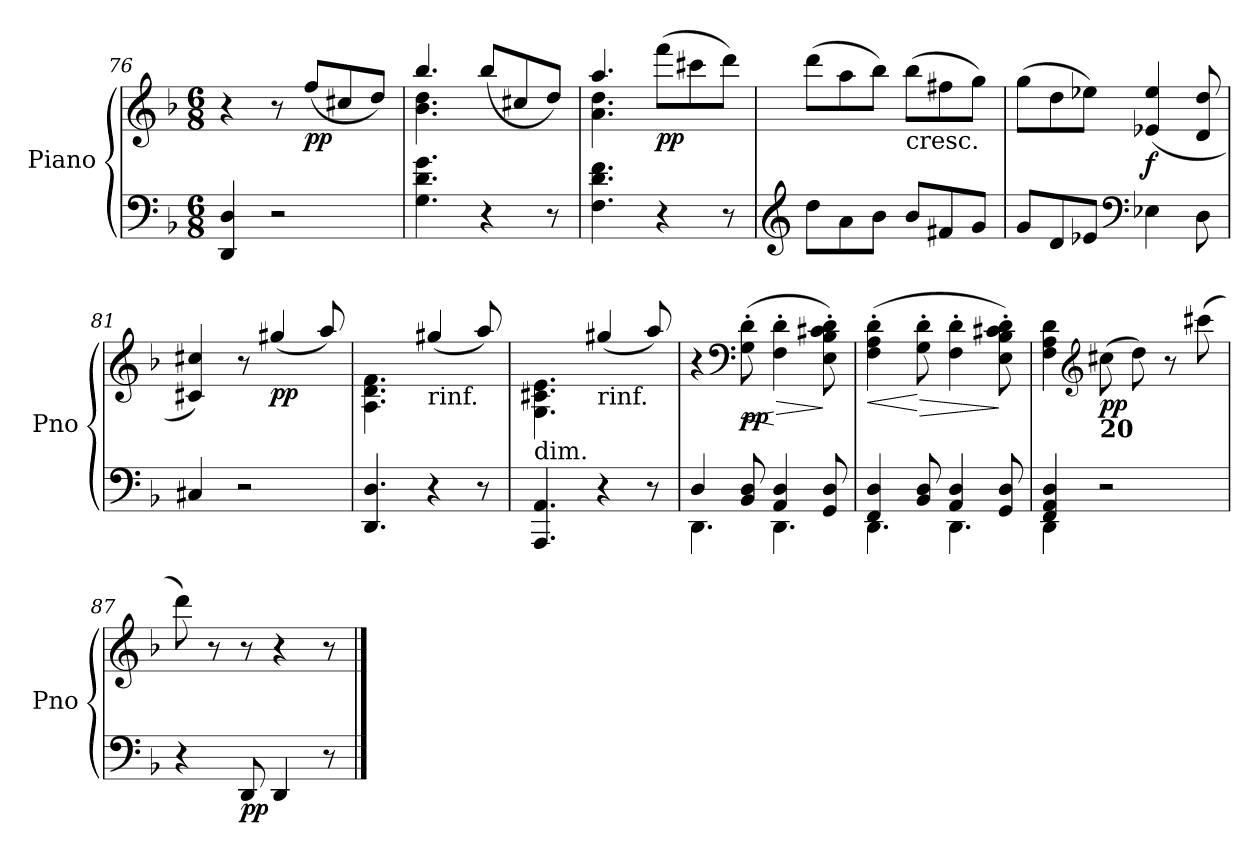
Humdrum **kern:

**kern	**kern	**dynam
*part1	*part1	*part1
*staff2	*staff1	*staff1/2
*I"Piano	*	*
*I'Pno	*	*
*clefF4	*clefG2	*
*k[b-]	*k[b-]	*
*F:	*F:	*
*M6/8	*M6/8	*
=76	=76	=76
4DD/ 4D/	4r	.
2r	8r	.
!	!	!LO:DY:b
.	(<8ff/L	pp
.	8cc#X/	.
.	8dd/J)	.
=77	=77	=77
*	*^	*
4.G\ 4.d\ 4.g\	4.bb-/	4.b-\ 4.dd\	.
4r	(>8bb-/L	4.ryy	.
.	8cc#X/	.	.
8r	8dd/J)	.	.
=78	=78	=78	=78
4.F\ 4.d\ 4.f\	4.aa/	4.a\ 4.dd\	.
!	!	!	!LO:DY:b
4r	(<8fff\L	4.ryy	pp
.	8ccc#X\	.	.
8r	8ddd\J)	.	.
*	*v	*v	*
!!LO:LB:g=z
=79	=79	=79
*clefG2	*	*
8dd\L	(>8ddd\L	.
8a\	8aa\	.
8b-\J	8bb-\J)	.
!	!LO:TX:b:t=cresc.	!
8b-/L	(>8bb-\L	.
8f#X/	8ff#X\	.
8g/J	8gg\J)	.
=80	=80	=80
8g/L	(>8gg\L	.
8d/	8dd\	.
8e-X/J	8ee-X\J)	.
*clefF4	*	*
!	!	!LO:DY:b
4E-X\	(<4e-X/ 4ee-/	f
8D\	8d/ 8dd/	.
=81	=81	=81
4C#X/	4c#X/ 4cc#X/)	.
2r	8r	.
!	!	!LO:DY:b
.	(<4gg#X/	pp
.	8aa/)	.
=82	=82	=82
4.DD/ 4.D/	4.A\ 4.d\ 4.f\	.
!	!LO:TX:b:t=rinf.	!
4r	(<4gg#X/	.
8r	8aa/)	.
=83	=83	=83
!	!LO:TX:b:t=dim.	!
4.AAA/ 4.AA/	4.G\ 4.c#X\ 4.e\	.
!	!LO:TX:b:t=rinf.	!
4r	(<4gg#X/	.
8r	8aa/)	.
=84	=84	=84
*^	*	*
4D/	4.DD\	4r	.
*	*	*clefF4	*
!	!	!	!LO:HP:b
!	!	!	!LO:DY:n=1:b
8BB-/ 8D/	.	(>8G\' 8d\'	< pp
!	!	!	!LO:HP:n=1:b
4AA/ 4D/	4.DD\	4F\' 4d\'	[ >
8GG/ 8D/	.	8E\' 8B-\' 8c#X\' 8d\')	]
!!LO:LB:g=z
=85	=85	=85	=85
!	!	!	!LO:HP:b
4FF/ 4D/	4.DD\	(>4F\' 4A\' 4d\'	<
!	!	!	!LO:HP:n=1:b
8BB-/ 8D/	.	8G\' 8d\'	[ >
4AA/ 4D/	4.DD\	4F\' 4d\'	.
8GG/ 8D/	.	8E\' 8B-\' 8c#X\' 8d\')	]
=86	=86	=86	=86
4FF/ 4AA/ 4D/	4DD\	4F\ 4A\ 4d\	.
*	*	*clefG2	*
!	!	!LO:TX:b:B:t=20	!
!	!	!	!LO:DY:b
2r	2ryy	(>8cc#X\	pp
.	.	8dd\)	.
.	.	8r	.
.	.	(>8ccc#X\	.
*v	*v	*	*
=87	=87	=87
4r	8ddd\)	.
.	8r	.
!	!	!LO:DY:b=2
8DD/	8r	pp
4DD/	4r	.
8r	8r	.
==	==	==
*-	*-	*-
